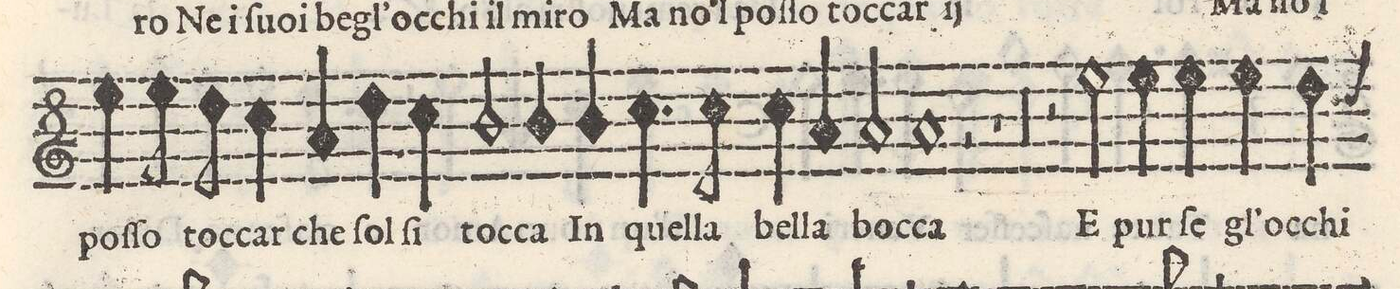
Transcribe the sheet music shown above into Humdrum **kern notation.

**kern	**text
*I"CANTO	*
*clefG2	*
*k[]	*
*met(C)	*
*M2/1	*
4ee\	poſ-
8ee\	-ſo
8dd\	toc-
=22-	=22-
4cc\	-car
4a/	che
4dd\	ſol
4cc\	ſi
2b/	toc-
4b/	-ca
4b/	In
=23-	=23-
4.cc\	quel-
8cc\	-la
4cc\	bel-
4a/	-la
2a/	boc-
1a/	-ca
=24-	=24-
2r	.
1r	.
=25-	=25-
00r	.
=26-	=26-
=27-	=27-
2r	.
2ee\	E
4ee\	pur
4ee\	ſe
4ee\	gl'oc-
4dd\	-chi
*custos:cc	*
=28-	=28-
*-	*-
